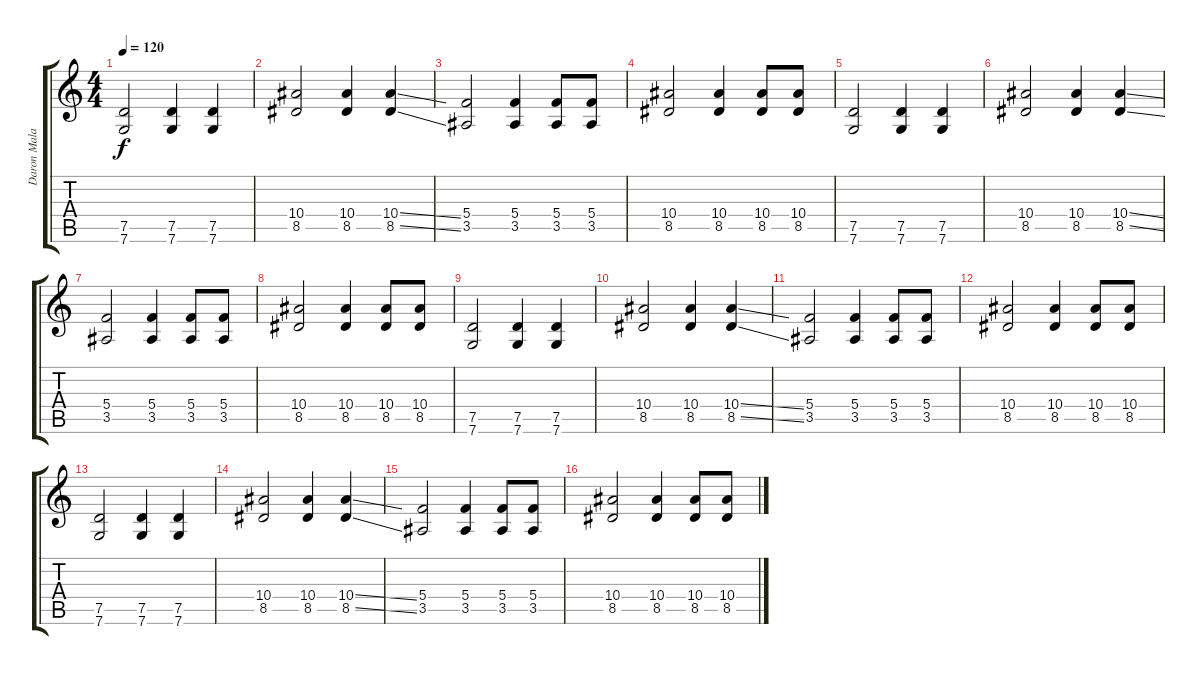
\track ("Daron Malakian (Distortion)" "Daron Mala") {instrument distortionguitar}
\staff {score tabs}
\tuning (D4 A3 F3 C3 G2 C2) {hide}
\ts (4 4)
\tempo 120
\clef g2
\ks c
(7.5 7.6).2{dy f} (7.5 7.6).4 (7.5 7.6).4 |
(10.4 8.5).2 (10.4 8.5).4 (10.4{ss} 8.5{ss}).4 |
(5.4 3.5).2 (5.4 3.5).4 (5.4 3.5).8 (5.4 3.5).8 |
(10.4 8.5).2 (10.4 8.5).4 (10.4 8.5).8 (10.4 8.5).8 |
(7.5 7.6).2 (7.5 7.6).4 (7.5 7.6).4 |
(10.4 8.5).2 (10.4 8.5).4 (10.4{ss} 8.5{ss}).4 |
(5.4 3.5).2 (5.4 3.5).4 (5.4 3.5).8 (5.4 3.5).8 |
(10.4 8.5).2 (10.4 8.5).4 (10.4 8.5).8 (10.4 8.5).8 |
(7.5 7.6).2 (7.5 7.6).4 (7.5 7.6).4 |
(10.4 8.5).2 (10.4 8.5).4 (10.4{ss} 8.5{ss}).4 |
(5.4 3.5).2 (5.4 3.5).4 (5.4 3.5).8 (5.4 3.5).8 |
(10.4 8.5).2 (10.4 8.5).4 (10.4 8.5).8 (10.4 8.5).8 |
(7.5 7.6).2 (7.5 7.6).4 (7.5 7.6).4 |
(10.4 8.5).2 (10.4 8.5).4 (10.4{ss} 8.5{ss}).4 |
(5.4 3.5).2 (5.4 3.5).4 (5.4 3.5).8 (5.4 3.5).8 |
(10.4 8.5).2 (10.4 8.5).4 (10.4 8.5).8 (10.4 8.5).8
